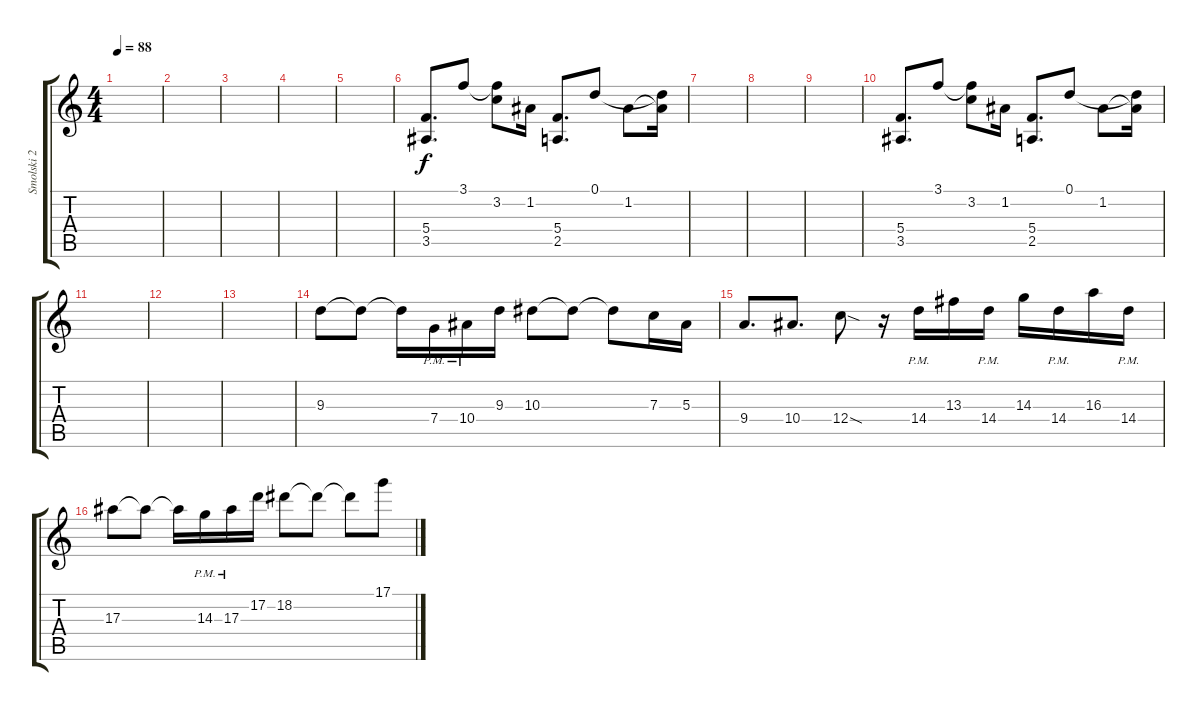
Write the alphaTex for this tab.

\track ("Smolski 2" "Smolski 2") {instrument acousticguitarnylon}
\staff {score tabs}
\tuning (D4 A3 F3 C3 G2 D2) {hide}
\ts (4 4)
\tempo 88
\clef g2
\ks c
|
|
|
|
|
(5.4 3.5).8{d instrument electricguitarclean} 3.1.8 (3.1{t} 3.2).8 1.2.16 (5.4 2.5).8{d} 0.1.8 1.2.8 (0.1{t} 1.2{t}).16 |
|
|
|
(5.4 3.5).8{d} 3.1.8 (3.1{t} 3.2).8 1.2.16 (5.4 2.5).8{d} 0.1.8 1.2.8 (0.1{t} 1.2{t}).16 |
|
|
|
9.3.8{balance 14 instrument overdrivenguitar} 9.3{t}.8 9.3{t}.16 7.4{pm}.16 10.4{pm}.16 9.3.16 10.3.8 10.3{t}.8 10.3{t}.8 7.3.16 5.3.16 |
9.4.8{d} 10.4.8{d} 12.4{sod}.8 r.16 14.4{pm}.16 13.3.16 14.4{pm}.16 14.3.16 14.4{pm}.16 16.3.16 14.4{pm}.16 |
17.3.8 17.3{t}.8 17.3{t}.16 14.3{pm}.16 17.3{pm}.16 17.2.16 18.2.8 18.2{t}.8 18.2{t}.8 17.1.8
